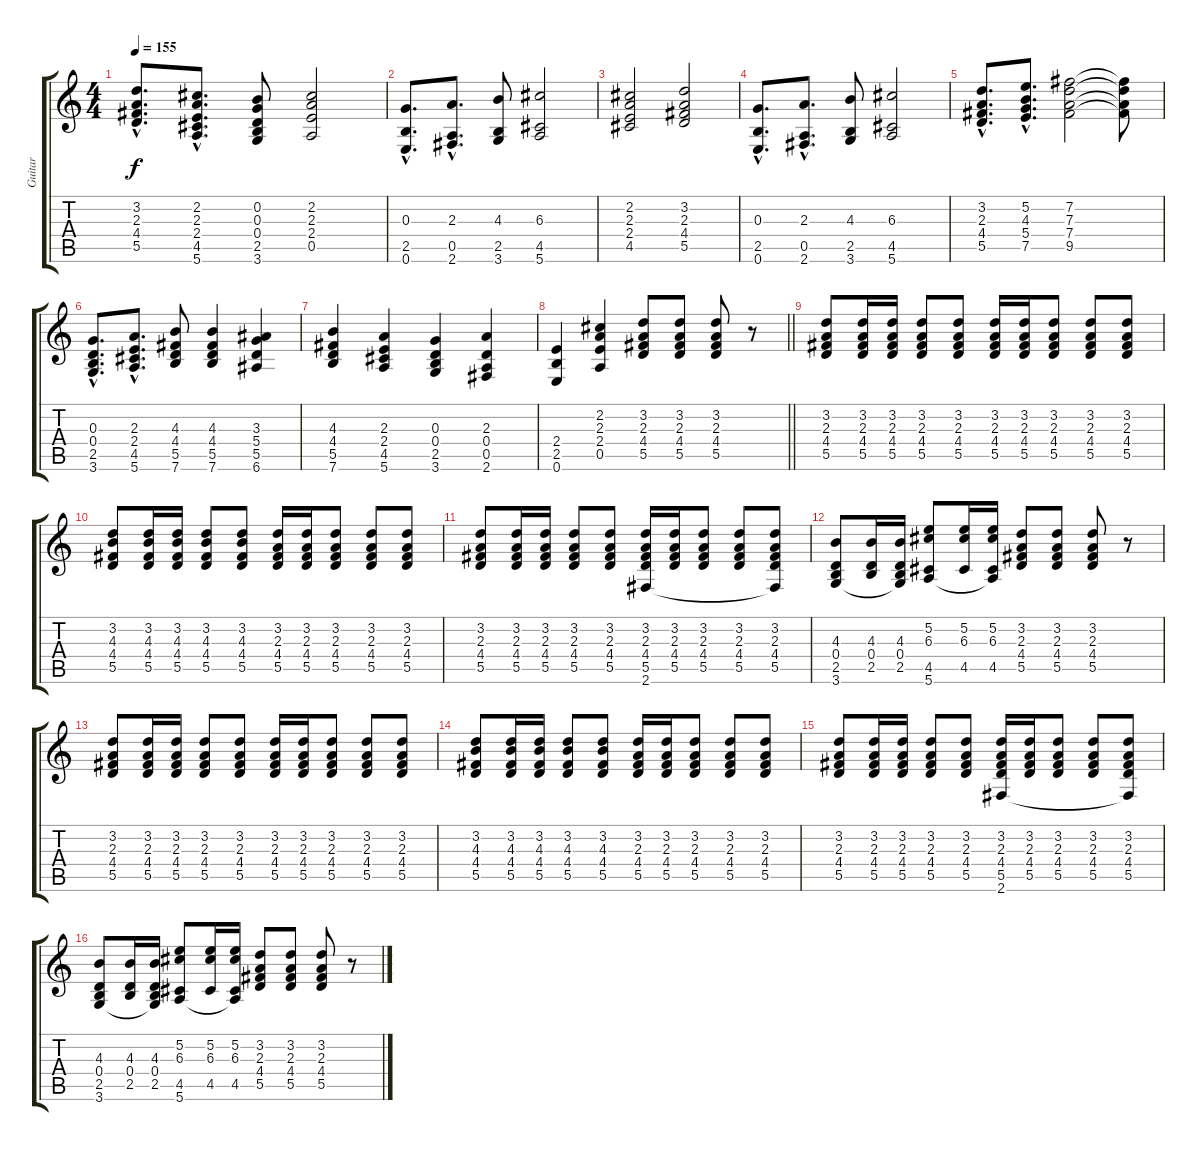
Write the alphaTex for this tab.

\track ("Guitar" "Guitar") {instrument acousticguitarsteel}
\staff {score tabs}
\tuning (E4 B3 G3 D3 A2 E2) {hide}
\ts (4 4)
\tempo 155
\clef g2
\ks c
(3.2{hac} 2.3{hac} 4.4{hac} 5.5{hac}).8{d dy f} (2.2{hac} 2.3{hac} 2.4{hac} 4.5{hac} 5.6{hac}).8{d} (0.2 0.3 0.4 2.5 3.6).8 (2.2 2.3 2.4 0.5).2 |
(0.3{hac} 2.5{hac} 0.6{hac}).8{d} (2.3{hac} 0.5{hac} 2.6{hac}).8{d} (4.3 2.5 3.6).8 (6.3 4.5 5.6).2 |
(2.2 2.3 2.4 4.5).2 (3.2 2.3 4.4 5.5).2 |
(0.3{hac} 2.5{hac} 0.6{hac}).8{d} (2.3{hac} 0.5{hac} 2.6{hac}).8{d} (4.3 2.5 3.6).8 (6.3 4.5 5.6).2 |
(3.2{hac} 2.3{hac} 4.4{hac} 5.5{hac}).8{d} (5.2{hac} 4.3{hac} 5.4{hac} 7.5{hac}).8{d} (7.2 7.3 7.4 9.5).2 (7.2{t} 7.3{t} 7.4{t} 9.5{t}).8 |
(0.3{hac} 0.4{hac} 2.5{hac} 3.6{hac}).8{d} (2.3{hac} 2.4{hac} 4.5{hac} 5.6{hac}).8{d} (4.3 4.4 5.5 7.6).8 (4.3 4.4 5.5 7.6).4 (3.3 5.4 5.5 6.6).4 |
(4.3 4.4 5.5 7.6).4 (2.3 2.4 4.5 5.6).4 (0.3 0.4 2.5 3.6).4 (2.3 0.4 0.5 2.6).4 |
\barLineRight lightlight
(2.4 2.5 0.6).4 (2.2 2.3 2.4 0.5).4 (3.2 2.3 4.4 5.5).8 (3.2 2.3 4.4 5.5).8 (3.2 2.3 4.4 5.5).8 r.8 |
\section ("" "")
(3.2 2.3 4.4 5.5).8 (3.2 2.3 4.4 5.5).16 (3.2 2.3 4.4 5.5).16 (3.2 2.3 4.4 5.5).8 (3.2 2.3 4.4 5.5).8 (3.2 2.3 4.4 5.5).16 (3.2 2.3 4.4 5.5).16 (3.2 2.3 4.4 5.5).8 (3.2 2.3 4.4 5.5).8 (3.2 2.3 4.4 5.5).8 |
(3.2 4.3 4.4 5.5).8 (3.2 4.3 4.4 5.5).16 (3.2 4.3 4.4 5.5).16 (3.2 4.3 4.4 5.5).8 (3.2 4.3 4.4 5.5).8 (3.2 2.3 4.4 5.5).16 (3.2 2.3 4.4 5.5).16 (3.2 2.3 4.4 5.5).8 (3.2 2.3 4.4 5.5).8 (3.2 2.3 4.4 5.5).8 |
(3.2 2.3 4.4 5.5).8 (3.2 2.3 4.4 5.5).16 (3.2 2.3 4.4 5.5).16 (3.2 2.3 4.4 5.5).8 (3.2 2.3 4.4 5.5).8 (3.2 2.3 4.4 5.5 2.6).16 (3.2 2.3 4.4 5.5).16 (3.2 2.3 4.4 5.5).8 (3.2 2.3 4.4 5.5).8 (3.2 2.3 4.4 5.5 2.6{t}).8 |
(4.3 0.4 2.5 3.6).8 (4.3 0.4 2.5).16 (4.3 0.4 2.5 3.6{t}).16 (5.2 6.3 4.5 5.6).8 (5.2 6.3 4.5).16 (5.2 6.3 4.5 5.6{t}).16 (3.2 2.3 4.4 5.5).8 (3.2 2.3 4.4 5.5).8 (3.2 2.3 4.4 5.5).8 r.8 |
(3.2 2.3 4.4 5.5).8 (3.2 2.3 4.4 5.5).16 (3.2 2.3 4.4 5.5).16 (3.2 2.3 4.4 5.5).8 (3.2 2.3 4.4 5.5).8 (3.2 2.3 4.4 5.5).16 (3.2 2.3 4.4 5.5).16 (3.2 2.3 4.4 5.5).8 (3.2 2.3 4.4 5.5).8 (3.2 2.3 4.4 5.5).8 |
(3.2 4.3 4.4 5.5).8 (3.2 4.3 4.4 5.5).16 (3.2 4.3 4.4 5.5).16 (3.2 4.3 4.4 5.5).8 (3.2 4.3 4.4 5.5).8 (3.2 2.3 4.4 5.5).16 (3.2 2.3 4.4 5.5).16 (3.2 2.3 4.4 5.5).8 (3.2 2.3 4.4 5.5).8 (3.2 2.3 4.4 5.5).8 |
(3.2 2.3 4.4 5.5).8 (3.2 2.3 4.4 5.5).16 (3.2 2.3 4.4 5.5).16 (3.2 2.3 4.4 5.5).8 (3.2 2.3 4.4 5.5).8 (3.2 2.3 4.4 5.5 2.6).16 (3.2 2.3 4.4 5.5).16 (3.2 2.3 4.4 5.5).8 (3.2 2.3 4.4 5.5).8 (3.2 2.3 4.4 5.5 2.6{t}).8 |
(4.3 0.4 2.5 3.6).8 (4.3 0.4 2.5).16 (4.3 0.4 2.5 3.6{t}).16 (5.2 6.3 4.5 5.6).8 (5.2 6.3 4.5).16 (5.2 6.3 4.5 5.6{t}).16 (3.2 2.3 4.4 5.5).8 (3.2 2.3 4.4 5.5).8 (3.2 2.3 4.4 5.5).8 r.8
